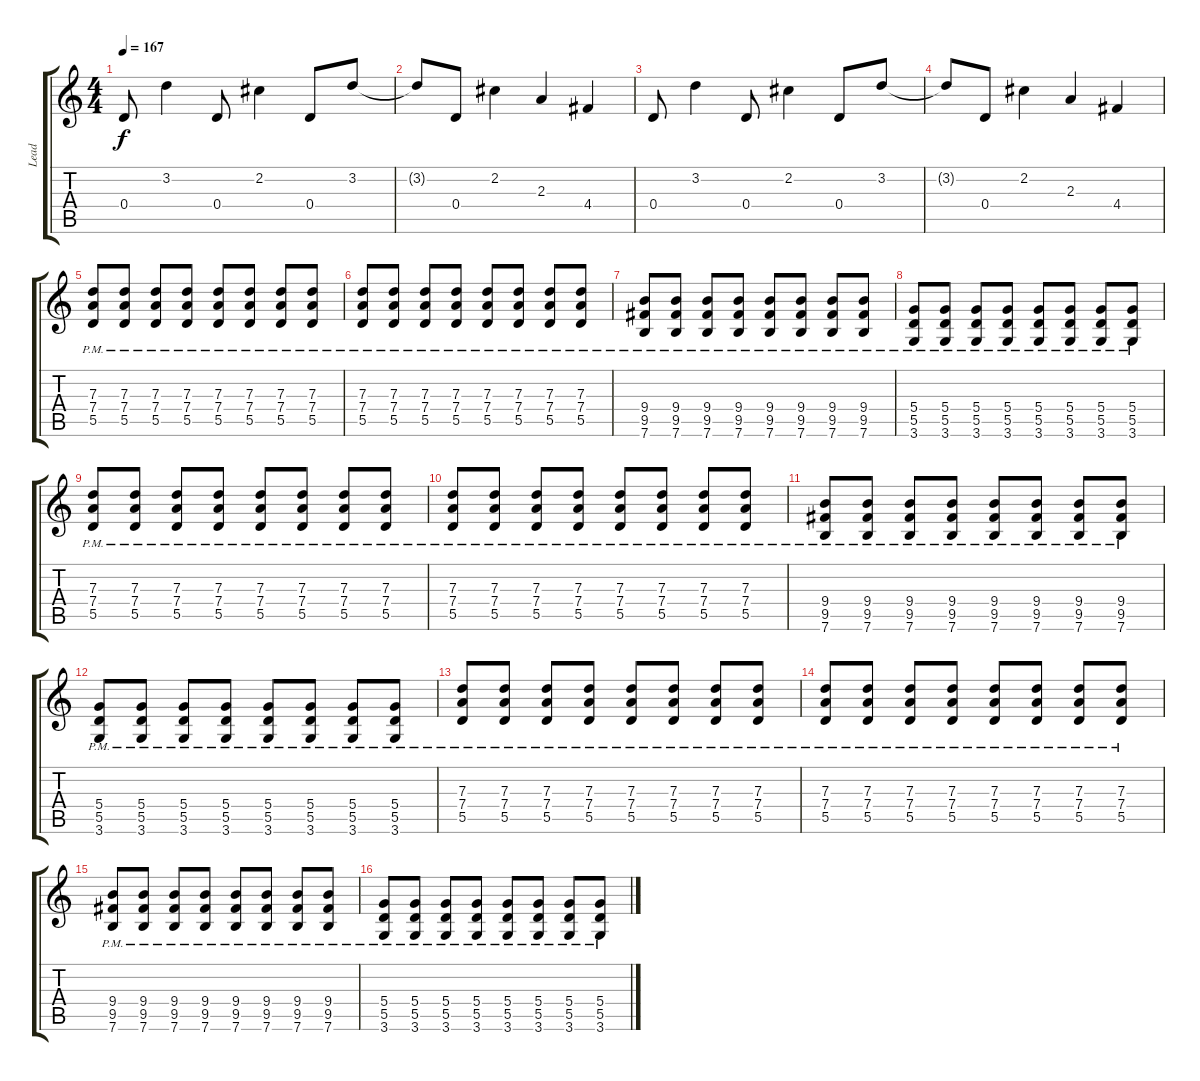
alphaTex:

\track ("Lead" "Lead") {instrument distortionguitar}
\staff {score tabs}
\tuning (E4 B3 G3 D3 A2 E2) {hide}
\ts (4 4)
\tempo 167
\clef g2
\ks c
0.4.8{dy f} 3.2.4 0.4.8 2.2.4 0.4.8 3.2.8 |
3.2{t}.8 0.4.8 2.2.4 2.3.4 4.4.4 |
0.4.8 3.2.4 0.4.8 2.2.4 0.4.8 3.2.8 |
3.2{t}.8 0.4.8 2.2.4 2.3.4 4.4.4 |
(7.3{pm} 7.4{pm} 5.5{pm}).8 (7.3{pm} 7.4{pm} 5.5{pm}).8 (7.3{pm} 7.4{pm} 5.5{pm}).8 (7.3{pm} 7.4{pm} 5.5{pm}).8 (7.3{pm} 7.4{pm} 5.5{pm}).8 (7.3{pm} 7.4{pm} 5.5{pm}).8 (7.3{pm} 7.4{pm} 5.5{pm}).8 (7.3{pm} 7.4{pm} 5.5{pm}).8 |
(7.3{pm} 7.4{pm} 5.5{pm}).8 (7.3{pm} 7.4{pm} 5.5{pm}).8 (7.3{pm} 7.4{pm} 5.5{pm}).8 (7.3{pm} 7.4{pm} 5.5{pm}).8 (7.3{pm} 7.4{pm} 5.5{pm}).8 (7.3{pm} 7.4{pm} 5.5{pm}).8 (7.3{pm} 7.4{pm} 5.5{pm}).8 (7.3{pm} 7.4{pm} 5.5{pm}).8 |
(9.4{pm} 9.5{pm} 7.6{pm}).8 (9.4{pm} 9.5{pm} 7.6{pm}).8 (9.4{pm} 9.5{pm} 7.6{pm}).8 (9.4{pm} 9.5{pm} 7.6{pm}).8 (9.4{pm} 9.5{pm} 7.6{pm}).8 (9.4{pm} 9.5{pm} 7.6{pm}).8 (9.4{pm} 9.5{pm} 7.6{pm}).8 (9.4{pm} 9.5{pm} 7.6{pm}).8 |
(5.4{pm} 5.5{pm} 3.6{pm}).8 (5.4{pm} 5.5{pm} 3.6{pm}).8 (5.4{pm} 5.5{pm} 3.6{pm}).8 (5.4{pm} 5.5{pm} 3.6{pm}).8 (5.4{pm} 5.5{pm} 3.6{pm}).8 (5.4{pm} 5.5{pm} 3.6{pm}).8 (5.4{pm} 5.5{pm} 3.6{pm}).8 (5.4{pm} 5.5{pm} 3.6{pm}).8 |
(7.3{pm} 7.4{pm} 5.5{pm}).8 (7.3{pm} 7.4{pm} 5.5{pm}).8 (7.3{pm} 7.4{pm} 5.5{pm}).8 (7.3{pm} 7.4{pm} 5.5{pm}).8 (7.3{pm} 7.4{pm} 5.5{pm}).8 (7.3{pm} 7.4{pm} 5.5{pm}).8 (7.3{pm} 7.4{pm} 5.5{pm}).8 (7.3{pm} 7.4{pm} 5.5{pm}).8 |
(7.3{pm} 7.4{pm} 5.5{pm}).8 (7.3{pm} 7.4{pm} 5.5{pm}).8 (7.3{pm} 7.4{pm} 5.5{pm}).8 (7.3{pm} 7.4{pm} 5.5{pm}).8 (7.3{pm} 7.4{pm} 5.5{pm}).8 (7.3{pm} 7.4{pm} 5.5{pm}).8 (7.3{pm} 7.4{pm} 5.5{pm}).8 (7.3{pm} 7.4{pm} 5.5{pm}).8 |
(9.4{pm} 9.5{pm} 7.6{pm}).8 (9.4{pm} 9.5{pm} 7.6{pm}).8 (9.4{pm} 9.5{pm} 7.6{pm}).8 (9.4{pm} 9.5{pm} 7.6{pm}).8 (9.4{pm} 9.5{pm} 7.6{pm}).8 (9.4{pm} 9.5{pm} 7.6{pm}).8 (9.4{pm} 9.5{pm} 7.6{pm}).8 (9.4{pm} 9.5{pm} 7.6{pm}).8 |
(5.4{pm} 5.5{pm} 3.6{pm}).8 (5.4{pm} 5.5{pm} 3.6{pm}).8 (5.4{pm} 5.5{pm} 3.6{pm}).8 (5.4{pm} 5.5{pm} 3.6{pm}).8 (5.4{pm} 5.5{pm} 3.6{pm}).8 (5.4{pm} 5.5{pm} 3.6{pm}).8 (5.4{pm} 5.5{pm} 3.6{pm}).8 (5.4{pm} 5.5{pm} 3.6{pm}).8 |
(7.3{pm} 7.4{pm} 5.5{pm}).8 (7.3{pm} 7.4{pm} 5.5{pm}).8 (7.3{pm} 7.4{pm} 5.5{pm}).8 (7.3{pm} 7.4{pm} 5.5{pm}).8 (7.3{pm} 7.4{pm} 5.5{pm}).8 (7.3{pm} 7.4{pm} 5.5{pm}).8 (7.3{pm} 7.4{pm} 5.5{pm}).8 (7.3{pm} 7.4{pm} 5.5{pm}).8 |
(7.3{pm} 7.4{pm} 5.5{pm}).8 (7.3{pm} 7.4{pm} 5.5{pm}).8 (7.3{pm} 7.4{pm} 5.5{pm}).8 (7.3{pm} 7.4{pm} 5.5{pm}).8 (7.3{pm} 7.4{pm} 5.5{pm}).8 (7.3{pm} 7.4{pm} 5.5{pm}).8 (7.3{pm} 7.4{pm} 5.5{pm}).8 (7.3{pm} 7.4{pm} 5.5{pm}).8 |
(9.4{pm} 9.5{pm} 7.6{pm}).8 (9.4{pm} 9.5{pm} 7.6{pm}).8 (9.4{pm} 9.5{pm} 7.6{pm}).8 (9.4{pm} 9.5{pm} 7.6{pm}).8 (9.4{pm} 9.5{pm} 7.6{pm}).8 (9.4{pm} 9.5{pm} 7.6{pm}).8 (9.4{pm} 9.5{pm} 7.6{pm}).8 (9.4{pm} 9.5{pm} 7.6{pm}).8 |
(5.4{pm} 5.5{pm} 3.6{pm}).8 (5.4{pm} 5.5{pm} 3.6{pm}).8 (5.4{pm} 5.5{pm} 3.6{pm}).8 (5.4{pm} 5.5{pm} 3.6{pm}).8 (5.4{pm} 5.5{pm} 3.6{pm}).8 (5.4{pm} 5.5{pm} 3.6{pm}).8 (5.4{pm} 5.5{pm} 3.6{pm}).8 (5.4{pm} 5.5{pm} 3.6{pm}).8
